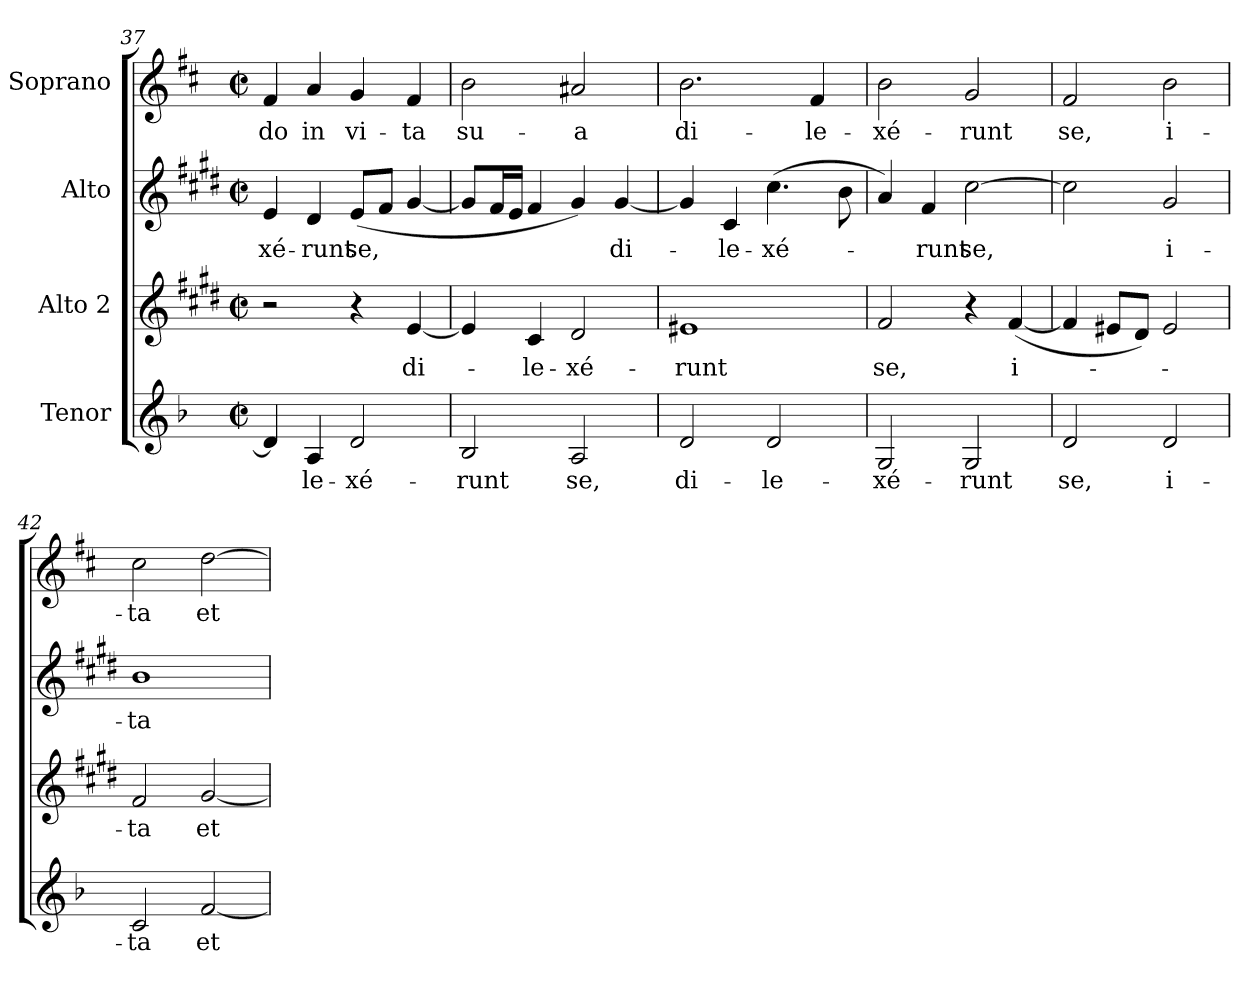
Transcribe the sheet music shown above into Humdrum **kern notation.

**kern	**text	**kern	**text	**kern	**text	**kern	**text
*part4	*part4	*part3	*part3	*part2	*part2	*part1	*part1
*staff4	*staff4	*staff3	*staff3	*staff2	*staff2	*staff1	*staff1
*I"Tenor	*	*I"Alto 2	*	*I"Alto	*	*I"Soprano	*
!!LO:LB:g=z
*clefG2	*	*clefG2	*	*clefG2	*	*clefG2	*
*ITrd2c3	*	*ITrd1c2	*	*ITrd1c2	*	*	*
*k[f#c#]	*	*k[f#c#]	*	*k[f#c#]	*	*k[f#c#]	*
*D:	*	*D:	*	*D:	*	*D:	*
*M2/2	*	*M2/2	*	*M2/2	*	*M2/2	*
*met(c|)	*	*met(c|)	*	*met(c|)	*	*met(c|)	*
=37	=37	=37	=37	=37	=37	=37	=37
!	!	!	!	!	!LO:LY:b:color=#000000	!	!
!	!	!	!	!	!	!	!LO:LY:b:color=#000000
4Bi/]	.	2r	.	4di/	-xé-	4f#i/	-do
!	!LO:LY:b:color=#000000	!	!	!	!	!	!
!	!	!	!	!	!LO:LY:b:color=#000000	!	!
!	!	!	!	!	!	!	!LO:LY:b:color=#000000
4F#i/	-le-	.	.	4c#i/	-runt	4ai/	in
!	!LO:LY:b:color=#000000	!	!	!	!	!	!
!	!	!	!	!	!LO:LY:b:color=#000000	!	!
!	!	!	!	!	!	!	!LO:LY:b:color=#000000
2Bi/	-xé-	4r	.	(8di/L	se,	4gi/	vi-
.	.	.	.	8ei/J	.	.	.
!	!	!	!LO:LY:b:color=#000000	!	!	!	!
!	!	!	!	!	!	!	!LO:LY:b:color=#000000
.	.	[4di/	di-	[4f#i/	.	4f#i/	-ta
=38	=38	=38	=38	=38	=38	=38	=38
!	!LO:LY:b:color=#000000	!	!	!	!	!	!
!	!	!	!	!	!	!	!LO:LY:b:color=#000000
2Gi/	-runt	4di/]	.	8f#i/L]	.	2bi\	su-
.	.	.	.	16ei/L	.	.	.
.	.	.	.	16di/JJ	.	.	.
!	!	!	!LO:LY:b:color=#000000	!	!	!	!
.	.	4Bi/	-le-	4ei/	.	.	.
!	!LO:LY:b:color=#000000	!	!	!	!	!	!
!	!	!	!LO:LY:b:color=#000000	!	!	!	!
!	!	!	!	!	!	!	!LO:LY:b:color=#000000
2F#i/	se,	2c#i/	-xé-	4f#i/)	.	2a#Xi/	-a
!	!	!	!	!	!LO:LY:b:color=#000000	!	!
.	.	.	.	[4f#i/	di-	.	.
=39	=39	=39	=39	=39	=39	=39	=39
!	!LO:LY:b:color=#000000	!	!	!	!	!	!
!	!	!	!LO:LY:b:color=#000000	!	!	!	!
!	!	!	!	!	!	!	!LO:LY:b:color=#000000
2Bi/	di-	1d#Xi	-runt	4f#i/]	.	2.bi\	di-
!	!	!	!	!	!LO:LY:b:color=#000000	!	!
.	.	.	.	4Bi/	-le-	.	.
!	!LO:LY:b:color=#000000	!	!	!	!	!	!
!	!	!	!	!	!LO:LY:b:color=#000000	!	!
2Bi/	-le-	.	.	(4.bi\	-xé-	.	.
!	!	!	!	!	!	!	!LO:LY:b:color=#000000
.	.	.	.	.	.	4f#i/	-le-
.	.	.	.	8ai\	.	.	.
=40	=40	=40	=40	=40	=40	=40	=40
!	!LO:LY:b:color=#000000	!	!	!	!	!	!
!	!	!	!LO:LY:b:color=#000000	!	!	!	!
!	!	!	!	!	!	!	!LO:LY:b:color=#000000
2Ei/	-xé-	2ei/	se,	4gi/)	.	2bi\	-xé-
!	!	!	!	!	!LO:LY:b:color=#000000	!	!
.	.	.	.	4ei/	-runt	.	.
!	!LO:LY:b:color=#000000	!	!	!	!	!	!
!	!	!	!	!	!LO:LY:b:color=#000000	!	!
!	!	!	!	!	!	!	!LO:LY:b:color=#000000
2Ei/	-runt	4r	.	[2bi\	se,	2gi/	-runt
!	!	!	!LO:LY:b:color=#000000	!	!	!	!
.	.	([4ei/	i-	.	.	.	.
=41	=41	=41	=41	=41	=41	=41	=41
!	!LO:LY:b:color=#000000	!	!	!	!	!	!
!	!	!	!	!	!	!	!LO:LY:b:color=#000000
2Bi/	se,	4ei/]	.	2bi\]	.	2f#i/	se,
.	.	8d#Xi/L	.	.	.	.	.
.	.	8c#i/J)	.	.	.	.	.
!	!LO:LY:b:color=#000000	!	!	!	!	!	!
!	!	!	!	!	!LO:LY:b:color=#000000	!	!
!	!	!	!	!	!	!	!LO:LY:b:color=#000000
2Bi/	i-	2d#i/	.	2f#i/	i-	2bi\	i-
=42	=42	=42	=42	=42	=42	=42	=42
!	!LO:LY:b:color=#000000	!	!	!	!	!	!
!	!	!	!LO:LY:b:color=#000000	!	!	!	!
!	!	!	!	!	!LO:LY:b:color=#000000	!	!
!	!	!	!	!	!	!	!LO:LY:b:color=#000000
2Ai/	-ta	2ei/	-ta	1ai	-ta	2cc#i\	-ta
!	!LO:LY:b:color=#000000	!	!	!	!	!	!
!	!	!	!LO:LY:b:color=#000000	!	!	!	!
!	!	!	!	!	!	!	!LO:LY:b:color=#000000
[2di/	et	[2f#i/	et	.	.	[2ddi\	et
=	=	=	=	=	=	=	=
*-	*-	*-	*-	*-	*-	*-	*-
